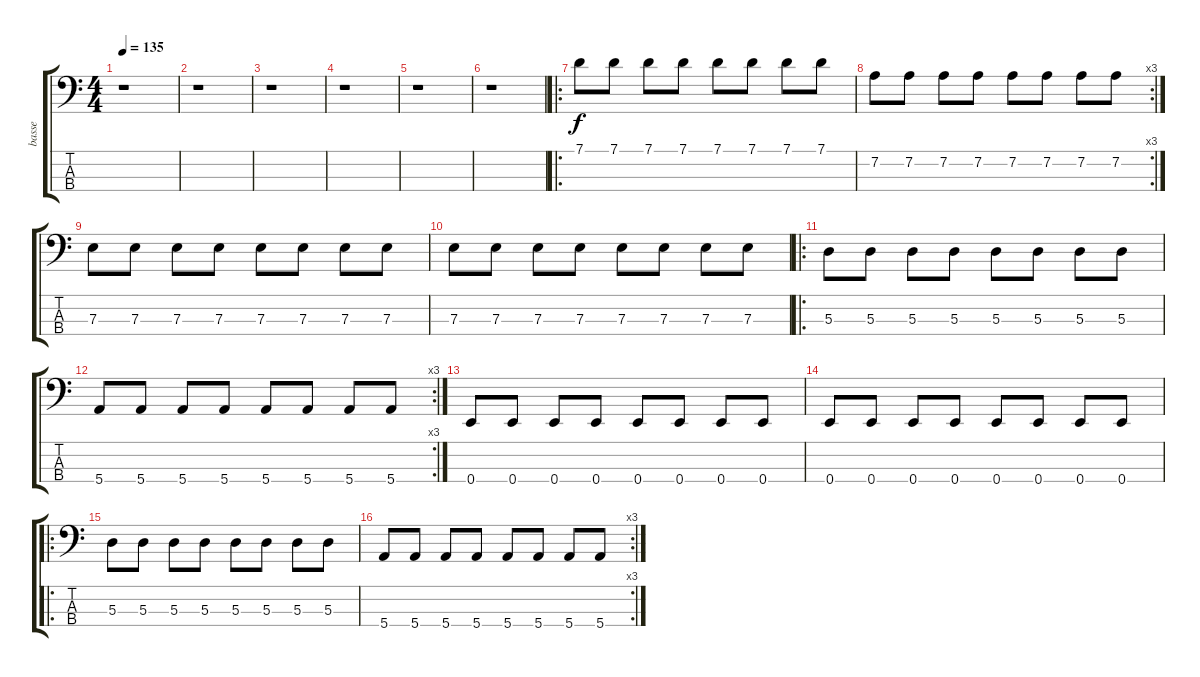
\track ("basse" "basse") {instrument electricbassfinger}
\staff {score tabs}
\tuning (G2 D2 A1 E1) {hide}
\ts (4 4)
\tempo 135
\clef f4
\ks c
r.1{dy f} |
r.1 |
r.1 |
r.1 |
r.1 |
r.1 |
\ro
7.1.8 7.1.8 7.1.8 7.1.8 7.1.8 7.1.8 7.1.8 7.1.8 |
\rc 3
7.2.8 7.2.8 7.2.8 7.2.8 7.2.8 7.2.8 7.2.8 7.2.8 |
7.3.8 7.3.8 7.3.8 7.3.8 7.3.8 7.3.8 7.3.8 7.3.8 |
7.3.8 7.3.8 7.3.8 7.3.8 7.3.8 7.3.8 7.3.8 7.3.8 |
\ro
5.3.8 5.3.8 5.3.8 5.3.8 5.3.8 5.3.8 5.3.8 5.3.8 |
\rc 3
5.4.8 5.4.8 5.4.8 5.4.8 5.4.8 5.4.8 5.4.8 5.4.8 |
0.4.8 0.4.8 0.4.8 0.4.8 0.4.8 0.4.8 0.4.8 0.4.8 |
0.4.8 0.4.8 0.4.8 0.4.8 0.4.8 0.4.8 0.4.8 0.4.8 |
\ro
5.3.8 5.3.8 5.3.8 5.3.8 5.3.8 5.3.8 5.3.8 5.3.8 |
\rc 3
5.4.8 5.4.8 5.4.8 5.4.8 5.4.8 5.4.8 5.4.8 5.4.8
